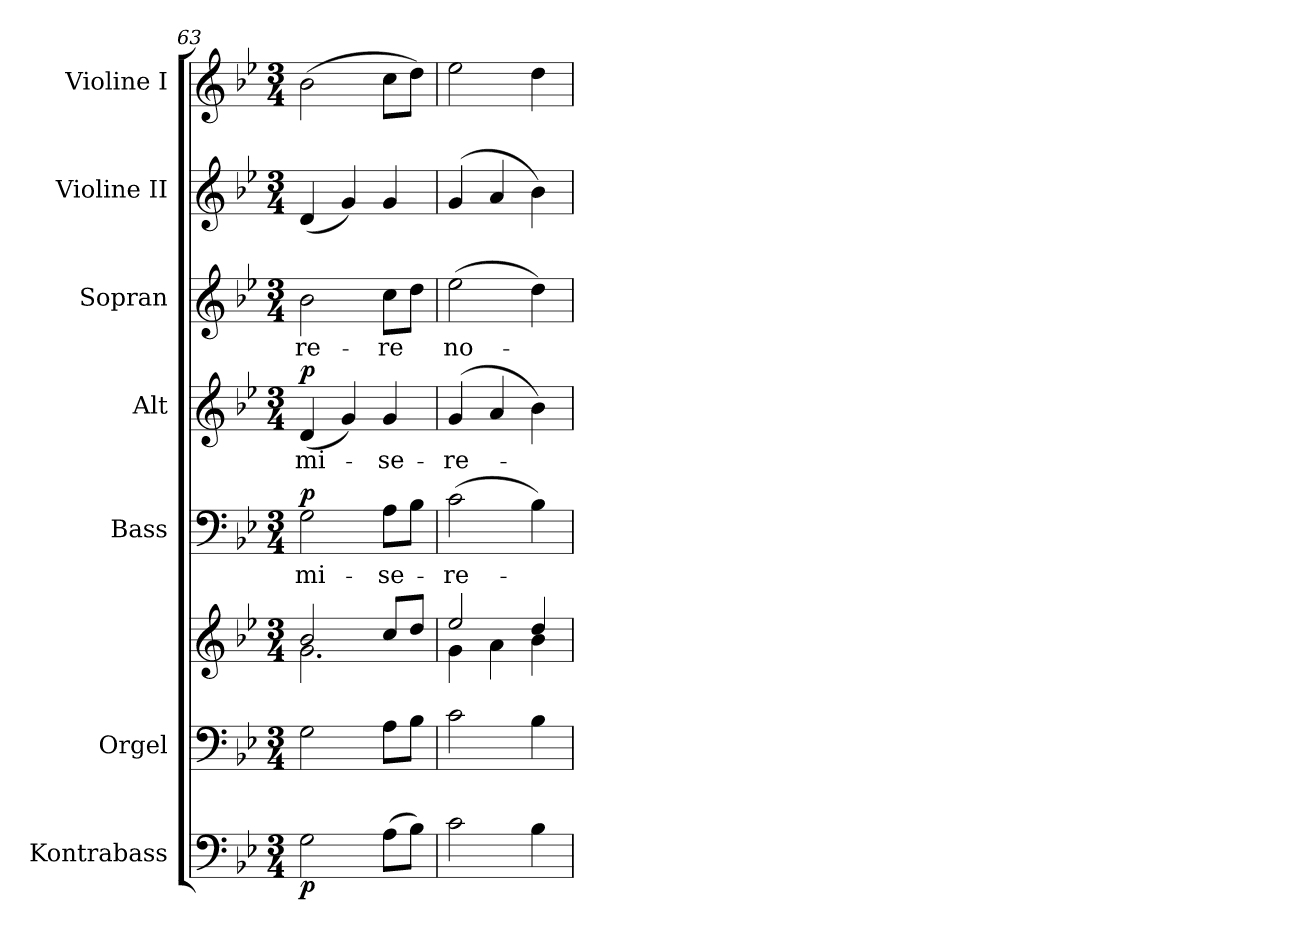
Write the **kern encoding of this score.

**kern	**dynam	**kern	**kern	**kern	**text	**dynam	**kern	**text	**dynam	**kern	**text	**kern	**kern
*part7	*part7	*part6	*part6	*part5	*part5	*part5	*part4	*part4	*part4	*part3	*part3	*part2	*part1
*staff8	*staff8	*staff7	*staff6	*staff5	*staff5	*staff5	*staff4	*staff4	*staff4	*staff3	*staff3	*staff2	*staff1
*I"Kontrabass	*	*I"Orgel	*	*I"Bass	*	*	*I"Alt	*	*	*I"Sopran	*	*I"Violine II	*I"Violine I
*I'Kb.	*	*I'Org.	*	*I'B	*	*	*I'A	*	*	*I'S	*	*I'Vl. II	*I'Vl. I
*clefF4	*	*clefF4	*clefG2	*clefF4	*	*	*clefG2	*	*	*clefG2	*	*clefG2	*clefG2
*ITrd7c12	*	*	*	*	*	*	*	*	*	*	*	*	*
*k[b-e-]	*	*k[b-e-]	*k[b-e-]	*k[b-e-]	*	*	*k[b-e-]	*	*	*k[b-e-]	*	*k[b-e-]	*k[b-e-]
*B-:	*	*B-:	*B-:	*B-:	*	*	*B-:	*	*	*B-:	*	*B-:	*B-:
*M3/4	*	*M3/4	*M3/4	*M3/4	*	*	*M3/4	*	*	*M3/4	*	*M3/4	*M3/4
=63	=63	=63	=63	=63	=63	=63	=63	=63	=63	=63	=63	=63	=63
*	*	*	*^	*	*	*	*	*	*	*	*	*	*
!	!LO:DY:b	!	!	!	!	!LO:LY:b	!LO:DY:a	!	!LO:LY:b	!LO:DY:a	!	!LO:LY:b	!	!
2GG\	p	2G\	2b-/	2.g\	2G\	mi-	p	(<4d/	mi-	p	2b-\	-re-	(<4d/	(>2b-\
.	.	.	.	.	.	.	.	4g/)	.	.	.	.	4g/)	.
!	!	!	!	!	!	!LO:LY:b	!	!	!LO:LY:b	!	!	!LO:LY:b	!	!
(>8AA\L	.	8A\L	8cc/L	.	8A\L	-se-	.	4g/	-se-	.	8cc\L	-re	4g/	8cc\L
8BB-\J)	.	8B-\J	8dd/J	.	8B-\J	.	.	.	.	.	8dd\J	.	.	8dd\J)
=64	=64	=64	=64	=64	=64	=64	=64	=64	=64	=64	=64	=64	=64	=64
!	!	!	!	!	!	!LO:LY:b	!	!	!LO:LY:b	!	!	!LO:LY:b	!	!
2C\	.	2c\	2ee-/	4g\	(>2c\	-re-	.	(<4g/	-re-	.	(>2ee-\	no-	(<4g/	2ee-\
.	.	.	.	4a\	.	.	.	4a/	.	.	.	.	4a/	.
4BB-\	.	4B-\	4dd/	4b-\	4B-\)	.	.	4b-\)	.	.	4dd\)	.	4b-\)	4dd\
*	*	*	*v	*v	*	*	*	*	*	*	*	*	*	*
=	=	=	=	=	=	=	=	=	=	=	=	=	=
*-	*-	*-	*-	*-	*-	*-	*-	*-	*-	*-	*-	*-	*-
